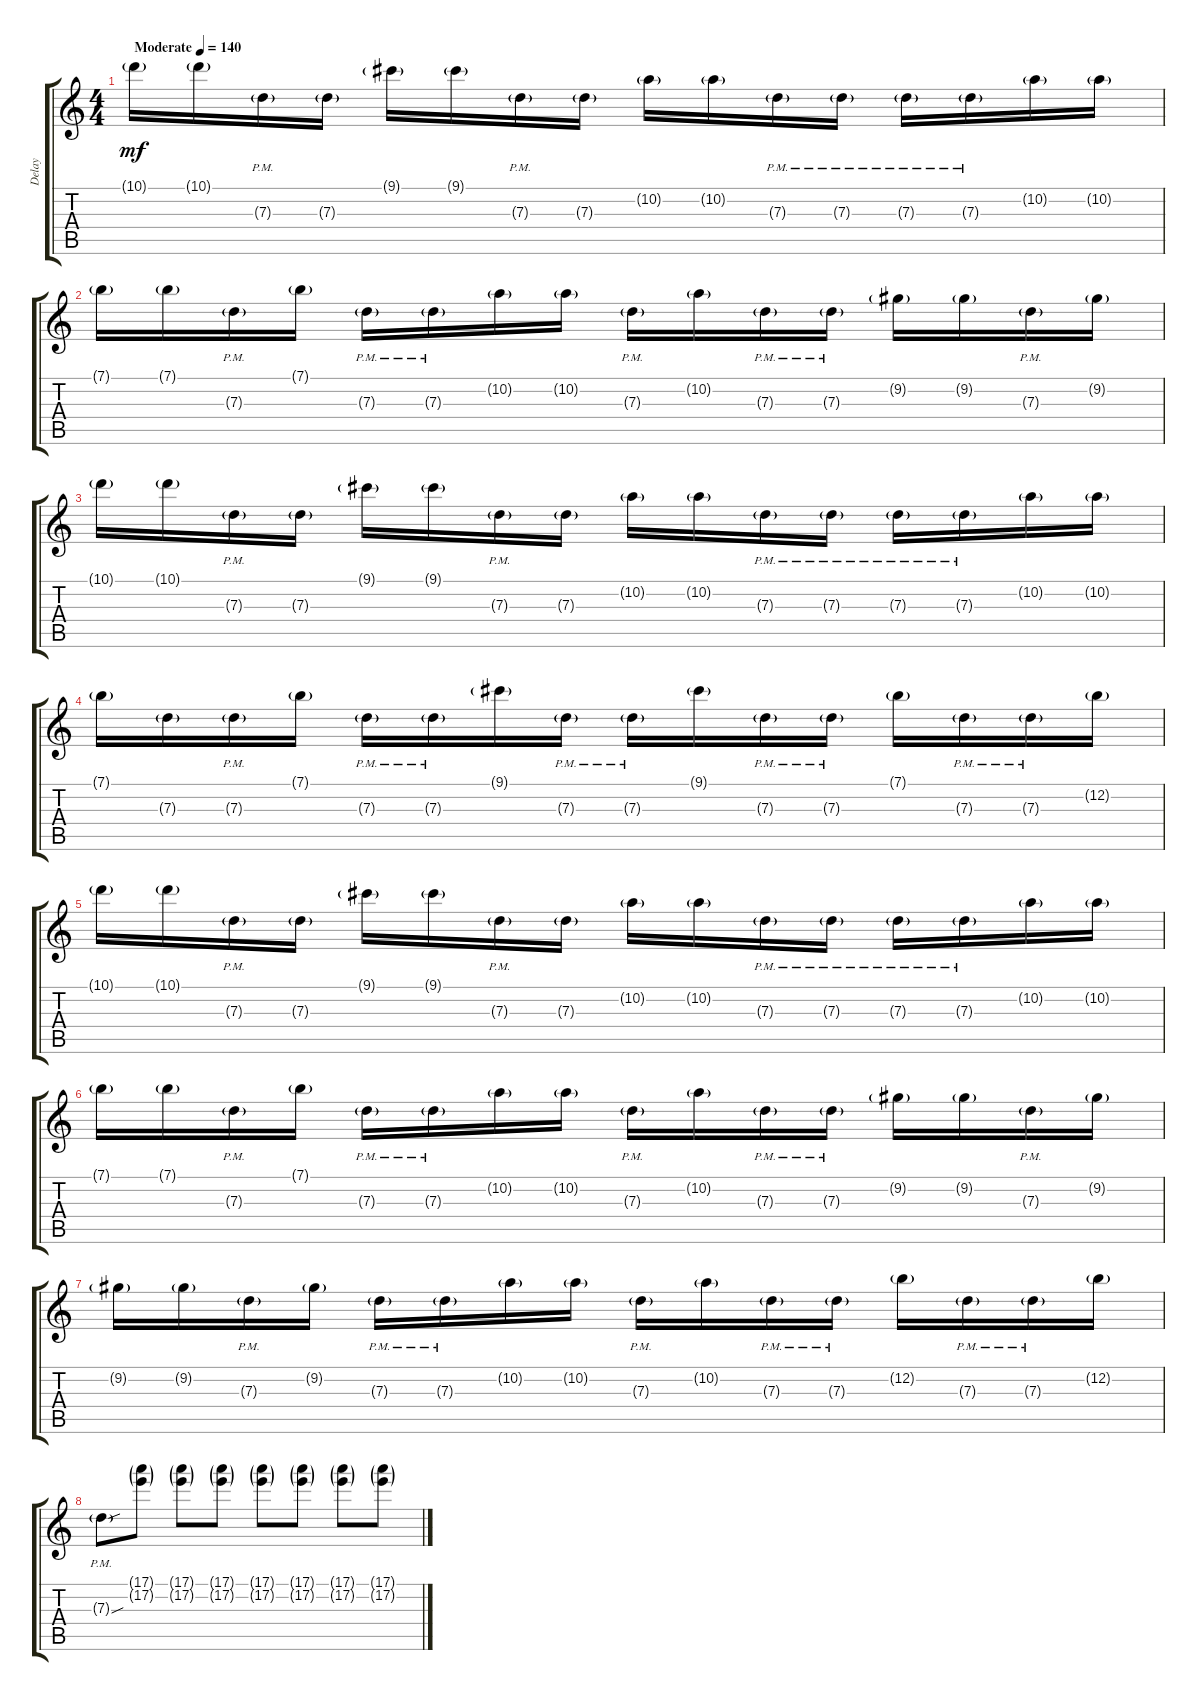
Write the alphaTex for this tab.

\track ("Delay" "Delay") {instrument distortionguitar}
\staff {score tabs}
\tuning (E4 B3 G3 D3 A2 E2) {hide}
\ts (4 4)
\tempo (140 "Moderate")
\clef g2
\ks c
10.1{g}.16{dy mf instrument distortionguitar} 10.1{g}.16 7.3{g pm}.16 7.3{g}.16 9.1{g}.16 9.1{g}.16 7.3{g pm}.16 7.3{g}.16 10.2{g}.16 10.2{g}.16 7.3{g pm}.16 7.3{g pm}.16 7.3{g pm}.16 7.3{g pm}.16 10.2{g}.16 10.2{g}.16 |
7.1{g}.16 7.1{g}.16 7.3{g pm}.16 7.1{g}.16 7.3{g pm}.16 7.3{g pm}.16 10.2{g}.16 10.2{g}.16 7.3{g pm}.16 10.2{g}.16 7.3{g pm}.16 7.3{g pm}.16 9.2{g}.16 9.2{g}.16 7.3{g pm}.16 9.2{g}.16 |
10.1{g}.16 10.1{g}.16 7.3{g pm}.16 7.3{g}.16 9.1{g}.16 9.1{g}.16 7.3{g pm}.16 7.3{g}.16 10.2{g}.16 10.2{g}.16 7.3{g pm}.16 7.3{g pm}.16 7.3{g pm}.16 7.3{g pm}.16 10.2{g}.16 10.2{g}.16 |
7.1{g}.16 7.3{g}.16 7.3{g pm}.16 7.1{g}.16 7.3{g pm}.16 7.3{g pm}.16 9.1{g}.16 7.3{g pm}.16 7.3{g pm}.16 9.1{g}.16 7.3{g pm}.16 7.3{g pm}.16 7.1{g}.16 7.3{g pm}.16 7.3{g pm}.16 12.2{g}.16 |
10.1{g}.16 10.1{g}.16 7.3{g pm}.16 7.3{g}.16 9.1{g}.16 9.1{g}.16 7.3{g pm}.16 7.3{g}.16 10.2{g}.16 10.2{g}.16 7.3{g pm}.16 7.3{g pm}.16 7.3{g pm}.16 7.3{g pm}.16 10.2{g}.16 10.2{g}.16 |
7.1{g}.16 7.1{g}.16 7.3{g pm}.16 7.1{g}.16 7.3{g pm}.16 7.3{g pm}.16 10.2{g}.16 10.2{g}.16 7.3{g pm}.16 10.2{g}.16 7.3{g pm}.16 7.3{g pm}.16 9.2{g}.16 9.2{g}.16 7.3{g pm}.16 9.2{g}.16 |
9.2{g}.16 9.2{g}.16 7.3{g pm}.16 9.2{g}.16 7.3{g pm}.16 7.3{g pm}.16 10.2{g}.16 10.2{g}.16 7.3{g pm}.16 10.2{g}.16 7.3{g pm}.16 7.3{g pm}.16 12.2{g}.16 7.3{g pm}.16 7.3{g pm}.16 12.2{g}.16 |
7.3{sou g pm}.8 (17.1{g} 17.2{g}).8 (17.1{g} 17.2{g}).8 (17.1{g} 17.2{g}).8 (17.1{g} 17.2{g}).8 (17.1{g} 17.2{g}).8 (17.1{g} 17.2{g}).8 (17.1{g} 17.2{g}).8
